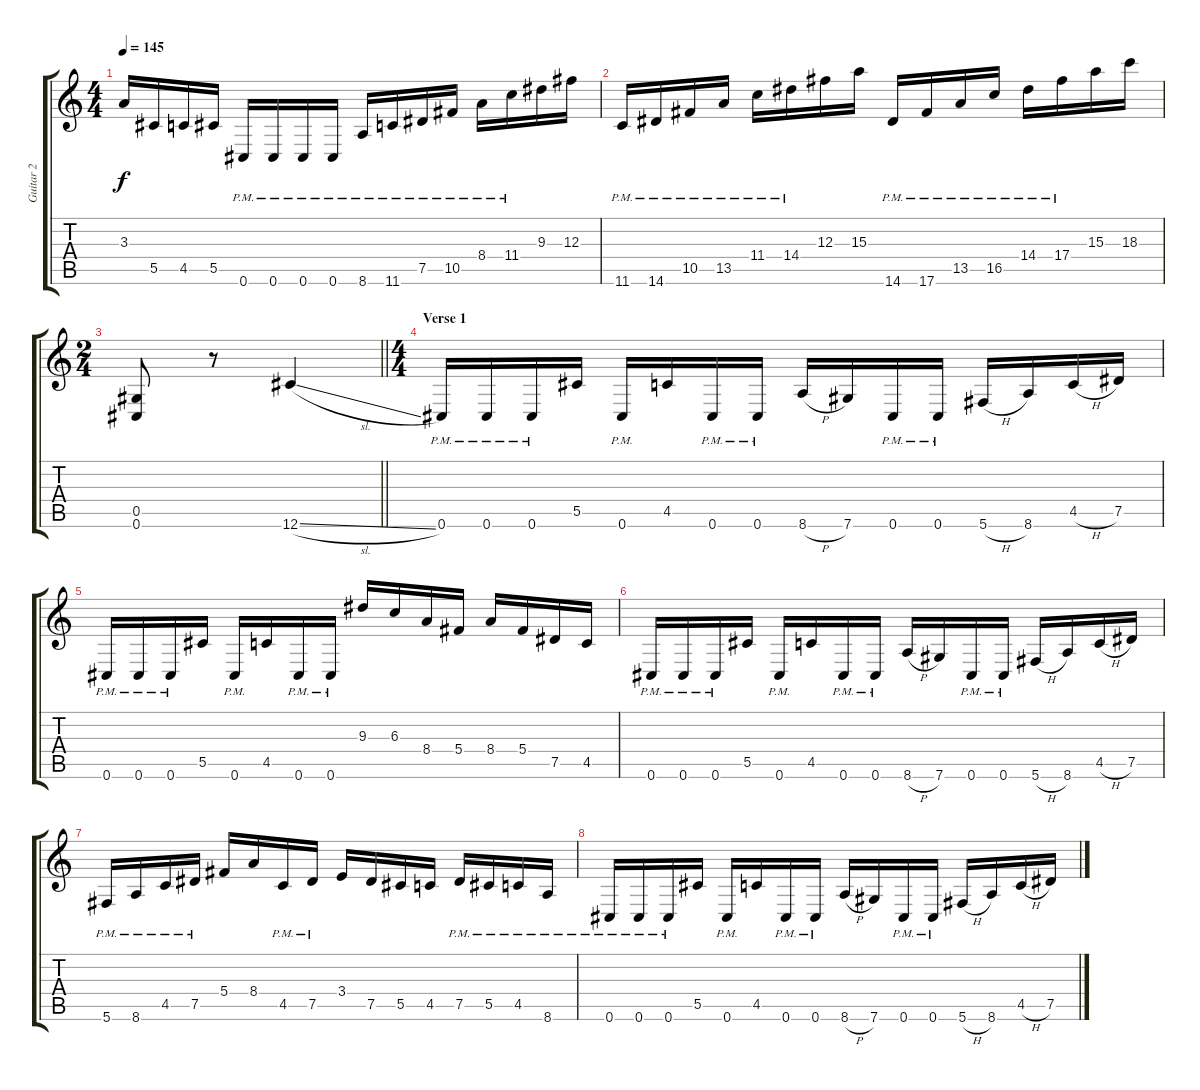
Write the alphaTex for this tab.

\track ("Guitar 2" "Guitar 2") {instrument distortionguitar}
\staff {score tabs}
\tuning (Eb4 Bb3 Gb3 Db3 Ab2 Db2) {hide}
\ts (4 4)
\tempo 145
\clef g2
\ks c
3.3.16{dy f} 5.5.16 4.5.16 5.5.16 0.6{pm}.16 0.6{pm}.16 0.6{pm}.16 0.6{pm}.16 8.6{pm}.16 11.6{pm}.16 7.5{pm}.16 10.5{pm}.16 8.4{pm}.16 11.4{pm}.16 9.3.16 12.3.16 |
11.6{pm}.16 14.6{pm}.16 10.5{pm}.16 13.5{pm}.16 11.4{pm}.16 14.4{pm}.16 12.3.16 15.3.16 14.6{pm}.16 17.6{pm}.16 13.5{pm}.16 16.5{pm}.16 14.4{pm}.16 17.4{pm}.16 15.3.16 18.3.16 |
\ts (2 4)
\barLineRight lightlight
(0.5 0.6).8 r.8 12.6{sl}.4 |
\ts (4 4)
\section ("" "Verse 1")
0.6{pm}.16 0.6{pm}.16 0.6{pm}.16 5.5.16 0.6{pm}.16 4.5.16 0.6{pm}.16 0.6{pm}.16 8.6{h}.16 7.6.16 0.6{pm}.16 0.6{pm}.16 5.6{h}.16 8.6.16 4.5{h}.16 7.5.16 |
0.6{pm}.16 0.6{pm}.16 0.6{pm}.16 5.5.16 0.6{pm}.16 4.5.16 0.6{pm}.16 0.6{pm}.16 9.3.16 6.3.16 8.4.16 5.4.16 8.4.16 5.4.16 7.5.16 4.5.16 |
0.6{pm}.16 0.6{pm}.16 0.6{pm}.16 5.5.16 0.6{pm}.16 4.5.16 0.6{pm}.16 0.6{pm}.16 8.6{h}.16 7.6.16 0.6{pm}.16 0.6{pm}.16 5.6{h}.16 8.6.16 4.5{h}.16 7.5.16 |
5.6{pm}.16 8.6{pm}.16 4.5{pm}.16 7.5{pm}.16 5.4.16 8.4.16 4.5{pm}.16 7.5{pm}.16 3.4.16 7.5.16 5.5.16 4.5.16 7.5{pm}.16 5.5{pm}.16 4.5{pm}.16 8.6{pm}.16 |
0.6{pm}.16 0.6{pm}.16 0.6{pm}.16 5.5.16 0.6{pm}.16 4.5.16 0.6{pm}.16 0.6{pm}.16 8.6{h}.16 7.6.16 0.6{pm}.16 0.6{pm}.16 5.6{h}.16 8.6.16 4.5{h}.16 7.5.16
